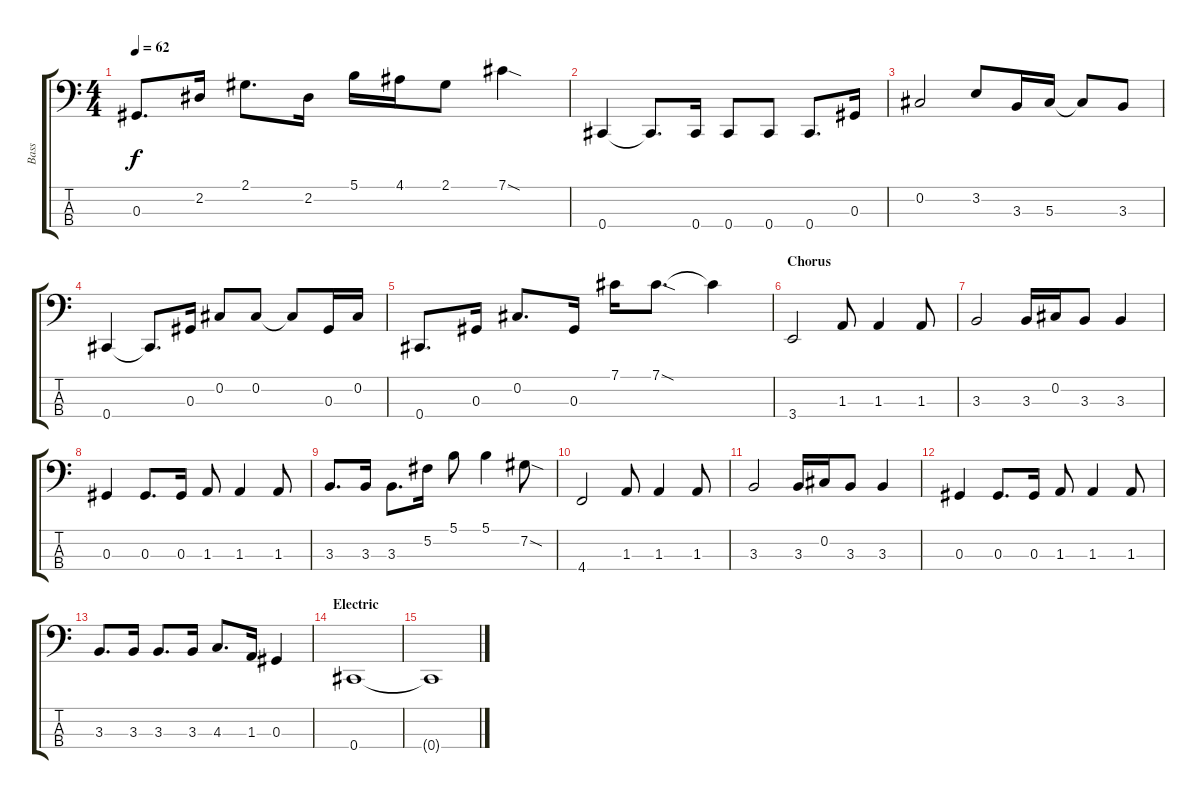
\track ("Bass" "Bass") {instrument electricbasspick}
\staff {score tabs}
\tuning (Gb2 Db2 Ab1 Db1) {hide}
\ts (4 4)
\tempo 62
\clef f4
\ks c
0.3.8{d dy f} 2.2.16 2.1.8{d} 2.2.16 5.1.16 4.1.16 2.1.8 7.1{sod}.4 |
0.4.4 0.4{t}.8{d} 0.4.16 0.4.8 0.4.8 0.4.8{d} 0.3.16 |
0.2.2 3.2.8 3.3.16 5.3.16 5.3{t}.8 3.3.8 |
0.4.4 0.4{t}.8{d} 0.3.16 0.2.8 0.2.8 0.2{t}.8 0.3.16 0.2.16 |
0.4.8{d} 0.3.16 0.2.8{d} 0.3.16 7.1.16 7.1{sod}.8{d} 7.1{t}.4 |
\section ("" "Chorus")
3.4.2 1.3.8 1.3.4 1.3.8 |
3.3.2 3.3.16 0.2.16 3.3.8 3.3.4 |
0.3.4 0.3.8{d} 0.3.16 1.3.8 1.3.4 1.3.8 |
3.3.8{d} 3.3.16 3.3.8{d} 5.2.16 5.1.8 5.1.4 7.2{sod}.8 |
4.4.2 1.3.8 1.3.4 1.3.8 |
3.3.2 3.3.16 0.2.16 3.3.8 3.3.4 |
0.3.4 0.3.8{d} 0.3.16 1.3.8 1.3.4 1.3.8 |
3.3.8{d} 3.3.16 3.3.8{d} 3.3.16 4.3.8{d} 1.3.16 0.3.4 |
\section ("" "Electric")
0.4.1 |
0.4{t}.1
